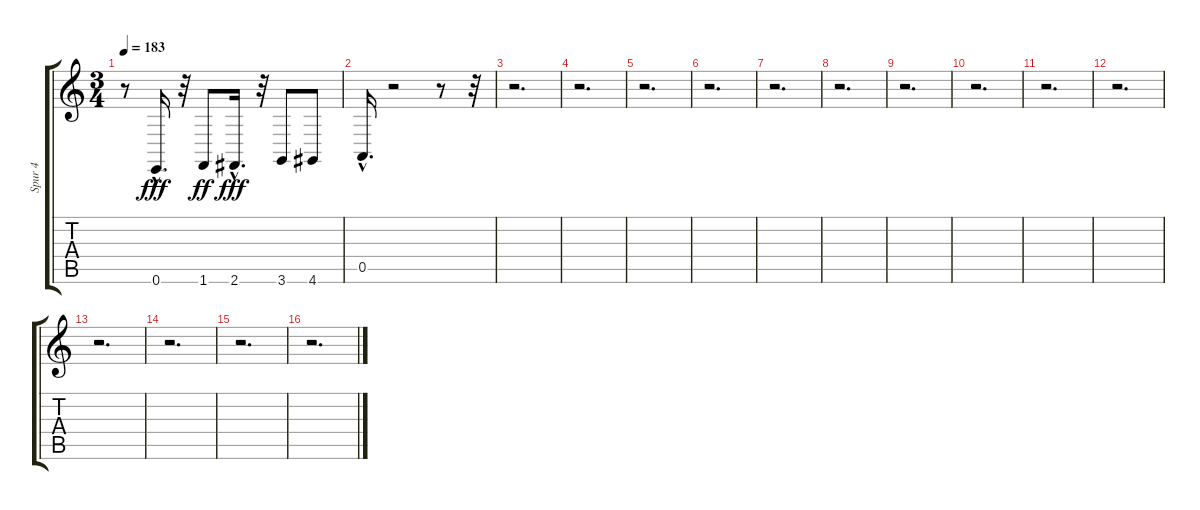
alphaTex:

\track ("Spur 4" "Spur 4") {instrument baritonesax}
\staff {score tabs}
\tuning (E4 B3 G3 D3 A2 E2) {hide}
\ts (3 4)
\tempo 183
\clef g2
\ks c
r.8{dy fff} 0.6{hac}.16{d} r.32 1.6.8{dy ff} 2.6{hac}.16{d dy fff} r.32 3.6.8 4.6.8 |
0.5{hac}.16{d} r.2 r.8 r.32 |
r.2{d} |
r.2{d} |
r.2{d} |
r.2{d} |
r.2{d} |
r.2{d} |
r.2{d} |
r.2{d} |
r.2{d} |
r.2{d} |
r.2{d} |
r.2{d} |
r.2{d} |
r.2{d}
